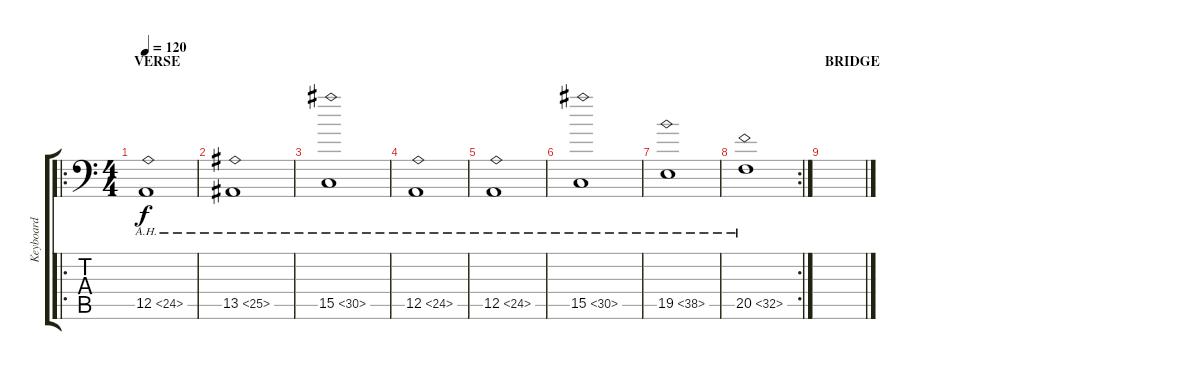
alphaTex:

\track ("Keyboard" "Keyboard") {instrument pad6metallic}
\staff {score tabs}
\tuning (E3 B2 G2 D2 A1 D1) {hide}
\ro
\ts (4 4)
\section ("" "VERSE")
\tempo 120
\clef f4
\ks c
12.5{ah 12}.1{dy f} |
13.5{ah 12}.1 |
15.5{ah 15}.1 |
12.5{ah 12}.1 |
12.5{ah 12}.1 |
15.5{ah 15}.1 |
19.5{ah 19}.1 |
\rc 2
20.5{ah 12}.1 |
\section ("" "BRIDGE")
